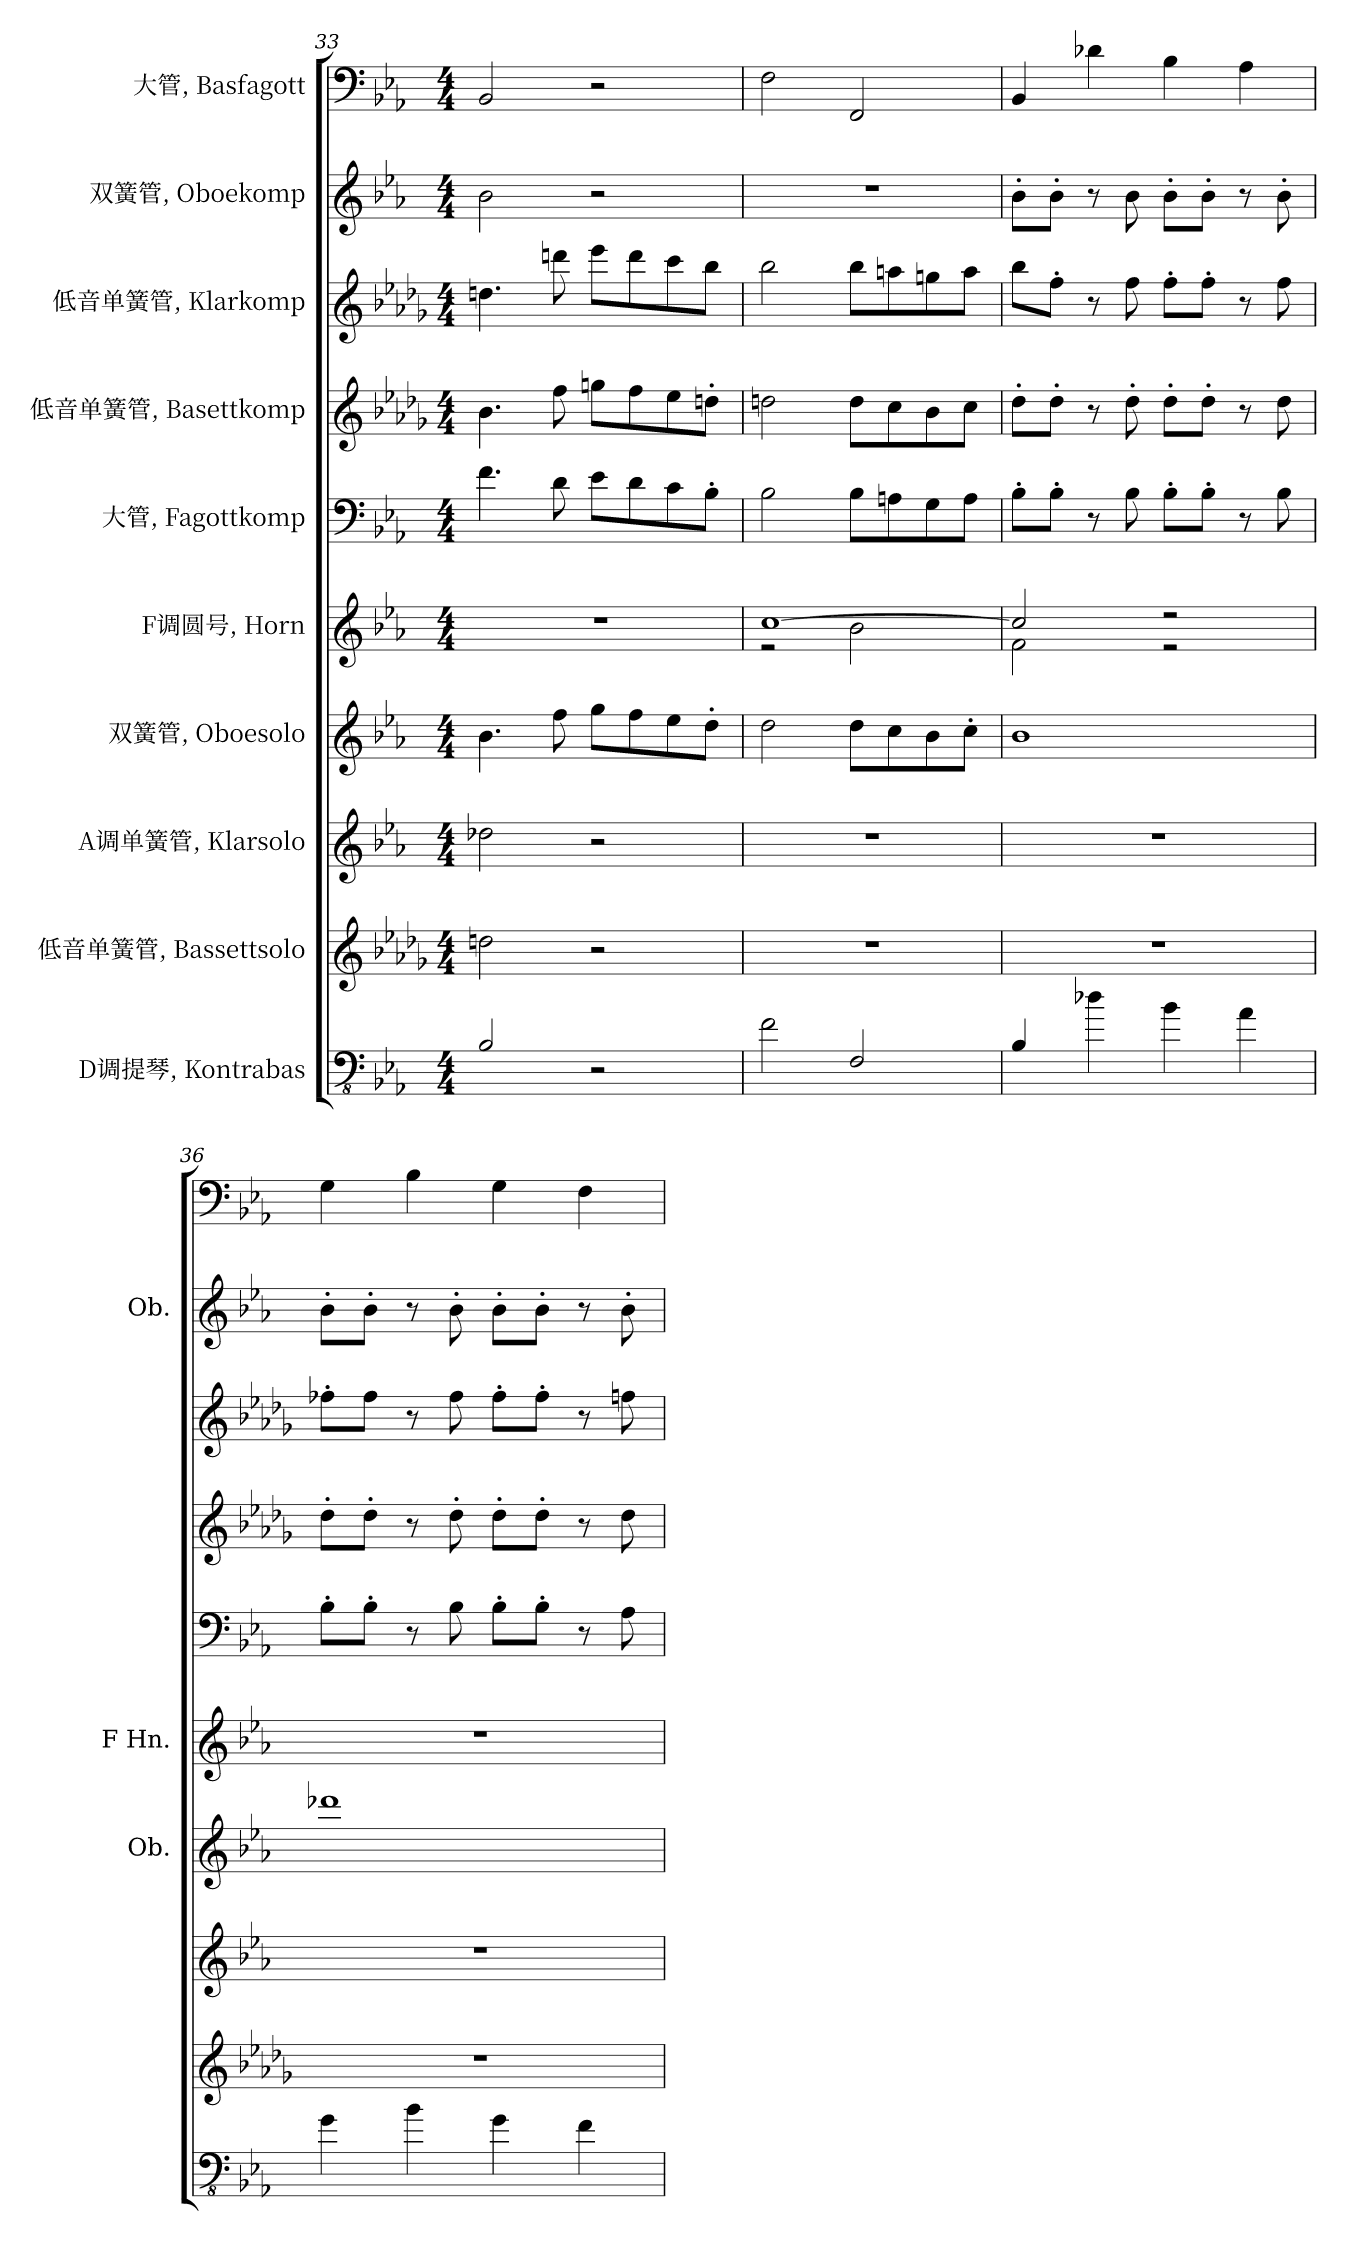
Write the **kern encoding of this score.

**kern	**kern	**kern	**kern	**kern	**kern	**kern	**kern	**kern	**kern
*part10	*part9	*part8	*part7	*part6	*part5	*part4	*part3	*part2	*part1
*staff10	*staff9	*staff8	*staff7	*staff6	*staff5	*staff4	*staff3	*staff2	*staff1
*I"D调提琴, Kontrabas	*I"低音单簧管, Bassettsolo	*I"A调单簧管, Klarsolo	*I"双簧管, Oboesolo	*I"F调圆号, Horn	*I"大管, Fagottkomp	*I"低音单簧管, Basettkomp	*I"低音单簧管, Klarkomp	*I"双簧管, Oboekomp	*I"大管, Basfagott
*	*	*	*I'Ob.	*I'F Hn.	*	*	*	*I'Ob.	*
!!LO:PB:g=z
*clefFv4	*clefG2	*clefG2	*clefG2	*clefG2	*clefF4	*clefG2	*clefG2	*clefG2	*clefF4
*ITrd7c12	*ITrd8c14	*ITrd2c3	*	*ITrd4c7	*	*ITrd8c14	*ITrd8c14	*	*
*k[b-e-a-]	*k[b-e-a-d-g-]	*k[]	*k[b-e-a-]	*k[b-e-a-d-]	*k[b-e-a-]	*k[b-e-a-d-g-]	*k[b-e-a-d-g-]	*k[b-e-a-]	*k[b-e-a-]
*M4/4	*M4/4	*M4/4	*M4/4	*M4/4	*M4/4	*M4/4	*M4/4	*M4/4	*M4/4
=33	=33	=33	=33	=33	=33	=33	=33	=33	=33
2BBB-/	2dn\	2b-X\	4.b-\	1r	4.f\	4.B-\	4.dn\	2b-\	2BB-/
.	.	.	8ff\	.	8d\	8f\	8ddn\	.	.
2r	2r	2r	8gg\L	.	8e-\L	8gn\L	8ee-\L	2r	2r
.	.	.	8ff\	.	8d\	8f\	8dd\	.	.
.	.	.	8ee-\	.	8c\	8e-\	8cc\	.	.
.	.	.	8dd'\J	.	8B-'\J	8dn'\J	8b-\J	.	.
=34	=34	=34	=34	=34	=34	=34	=34	=34	=34
*	*	*	*	*^	*	*	*	*	*
2FF\	1r	1r	2dd\	[1f	2r	2B-\	2dn\	2b-\	1r	2F\
2FFF/	.	.	8dd\L	.	2e-\	8B-\L	8d\L	8b-\L	.	2FF/
.	.	.	8cc\	.	.	8An\	8c\	8an\	.	.
.	.	.	8b-\	.	.	8G\	8B-\	8gn\	.	.
.	.	.	8cc'\J	.	.	8A\J	8c\J	8a\J	.	.
=35	=35	=35	=35	=35	=35	=35	=35	=35	=35	=35
4BBB-/	1r	1r	1b-	2f/]	2B-\	8B-'\L	8d-'\L	8b-\L	8b-'\L	4BB-/
.	.	.	.	.	.	8B-'\J	8d-'\J	8f'\J	8b-'\J	.
4D-X\	.	.	.	.	.	8r	8r	8r	8r	4d-X\
.	.	.	.	.	.	8B-\	8d-'\	8f\	8b-\	.
4BB-\	.	.	.	2r	2r	8B-'\L	8d-'\L	8f'\L	8b-'\L	4B-\
.	.	.	.	.	.	8B-'\J	8d-'\J	8f'\J	8b-'\J	.
4AA-\	.	.	.	.	.	8r	8r	8r	8r	4A-\
.	.	.	.	.	.	8B-\	8d-\	8f\	8b-'\	.
*	*	*	*	*v	*v	*	*	*	*	*
=36	=36	=36	=36	=36	=36	=36	=36	=36	=36
4GG\	1r	1r	1ddd-X	1r	8B-'\L	8d-'\L	8f-X'\L	8b-'\L	4G\
.	.	.	.	.	8B-'\J	8d-'\J	8f-\J	8b-'\J	.
4BB-\	.	.	.	.	8r	8r	8r	8r	4B-\
.	.	.	.	.	8B-\	8d-'\	8f-\	8b-'\	.
4GG\	.	.	.	.	8B-'\L	8d-'\L	8f-'\L	8b-'\L	4G\
.	.	.	.	.	8B-'\J	8d-'\J	8f-'\J	8b-'\J	.
4FF\	.	.	.	.	8r	8r	8r	8r	4F\
.	.	.	.	.	8A-\	8d-\	8fn\	8b-'\	.
=	=	=	=	=	=	=	=	=	=
*-	*-	*-	*-	*-	*-	*-	*-	*-	*-
